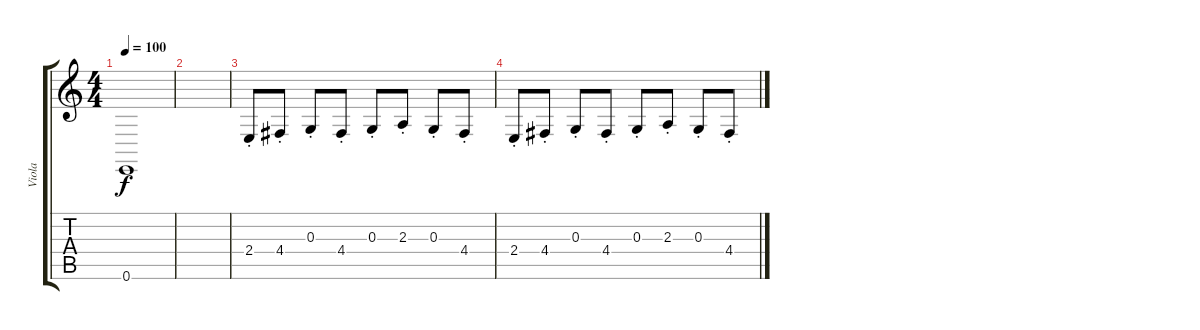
\track ("Viola" "Viola") {instrument viola}
\staff {score tabs}
\tuning (E4 B3 G3 D3 A2 E2) {hide}
\ts (4 4)
\tempo 100
\clef g2
\ks c
0.6.1{dy f instrument viola} |
|
2.4{st}.8 4.4{st}.8 0.3{st}.8 4.4{st}.8 0.3{st}.8 2.3{st}.8 0.3{st}.8 4.4{st}.8 |
2.4{st}.8 4.4{st}.8 0.3{st}.8 4.4{st}.8 0.3{st}.8 2.3{st}.8 0.3{st}.8 4.4{st}.8
